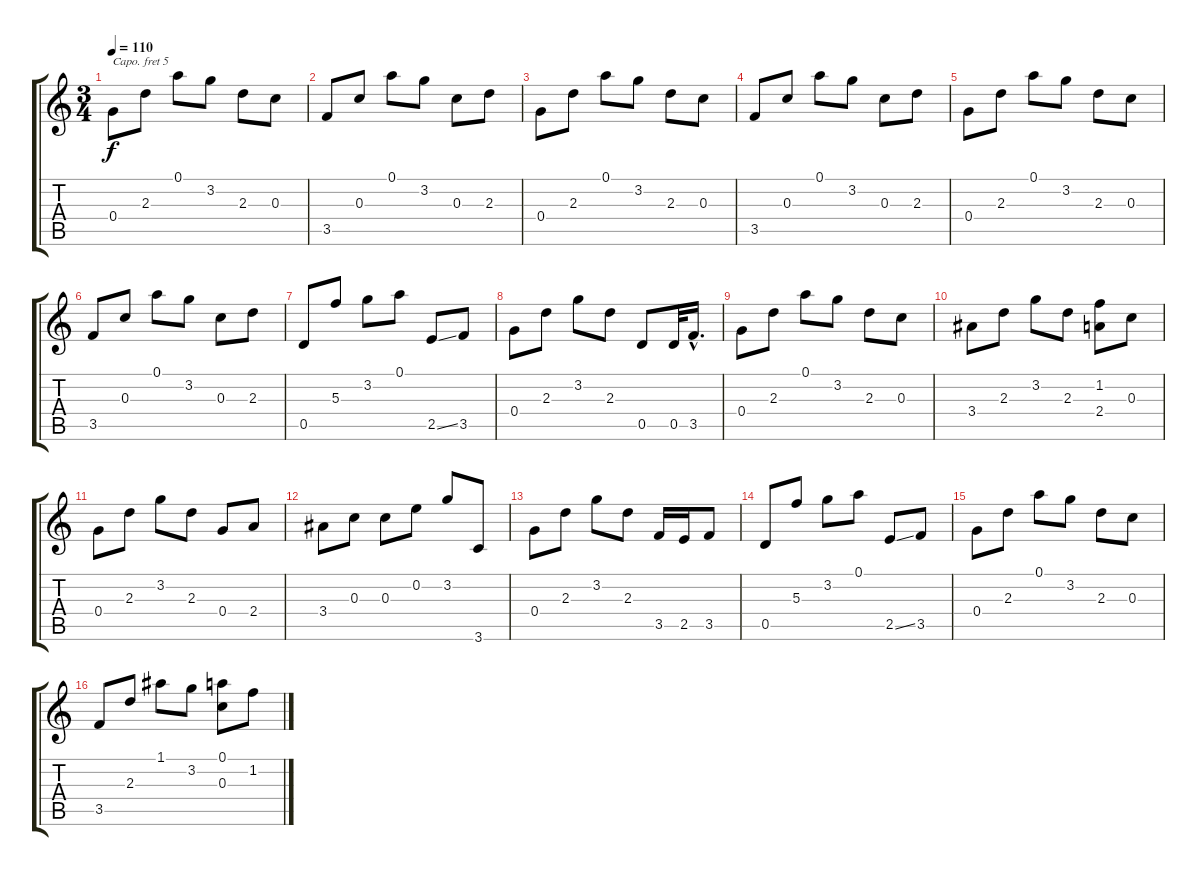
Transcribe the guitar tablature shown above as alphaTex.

\track "" {instrument acousticguitarnylon}
\staff {score tabs}
\capo 5
\tuning (E4 B3 G3 D3 A2 E2) {hide}
\ts (3 4)
\tempo 110
\clef g2
\ks c
0.4.8{dy f instrument acousticguitarnylon} 2.3.8 0.1.8 3.2.8 2.3.8 0.3.8 |
3.5.8 0.3.8 0.1.8 3.2.8 0.3.8 2.3.8 |
0.4.8 2.3.8 0.1.8 3.2.8 2.3.8 0.3.8 |
3.5.8 0.3.8 0.1.8 3.2.8 0.3.8 2.3.8 |
0.4.8 2.3.8 0.1.8 3.2.8 2.3.8 0.3.8 |
3.5.8 0.3.8 0.1.8 3.2.8 0.3.8 2.3.8 |
0.5.8 5.3.8 3.2.8 0.1.8 2.5{ss}.8 3.5.8 |
0.4.8 2.3.8 3.2.8 2.3.8 0.5.8 0.5.32 3.5{hac}.16{d} |
0.4.8 2.3.8 0.1.8 3.2.8 2.3.8 0.3.8 |
3.4.8 2.3.8 3.2.8 2.3.8 (1.2 2.4).8 0.3.8 |
0.4.8 2.3.8 3.2.8 2.3.8 0.4.8 2.4.8 |
3.4.8 0.3.8 0.3.8 0.2.8 3.2.8 3.6.8 |
0.4.8 2.3.8 3.2.8 2.3.8 3.5.16 2.5.16 3.5.8 |
0.5.8 5.3.8 3.2.8 0.1.8 2.5{ss}.8 3.5.8 |
0.4.8 2.3.8 0.1.8 3.2.8 2.3.8 0.3.8 |
3.5.8 2.3.8 1.1.8 3.2.8 (0.1 0.3).8 1.2.8
